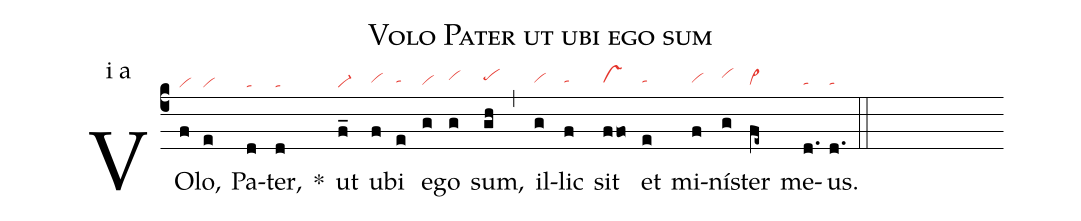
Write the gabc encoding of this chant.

name: Volo Pater ut ubi ego sum;
annotation: i a;
mode: 1;
nabc-lines: 1;
%%
(c4)
VO(f|vi)lo,(e|vi) Pa(d|ta)ter,(d|ta) *()
ut(f_|vi-) u(f|vihh)bi(e|tahh) e(g|vihg)go(g|vihi) sum,(gh|pehi) (,)
il(g|vihh)lic(f|tahh) sit(ffo|vshh) et(e|tahh) mi(f|vihh)ní(g|vihj)ster(fe~|vi>hg) me(d.|tahg)us.(d.|tahg) (::)
